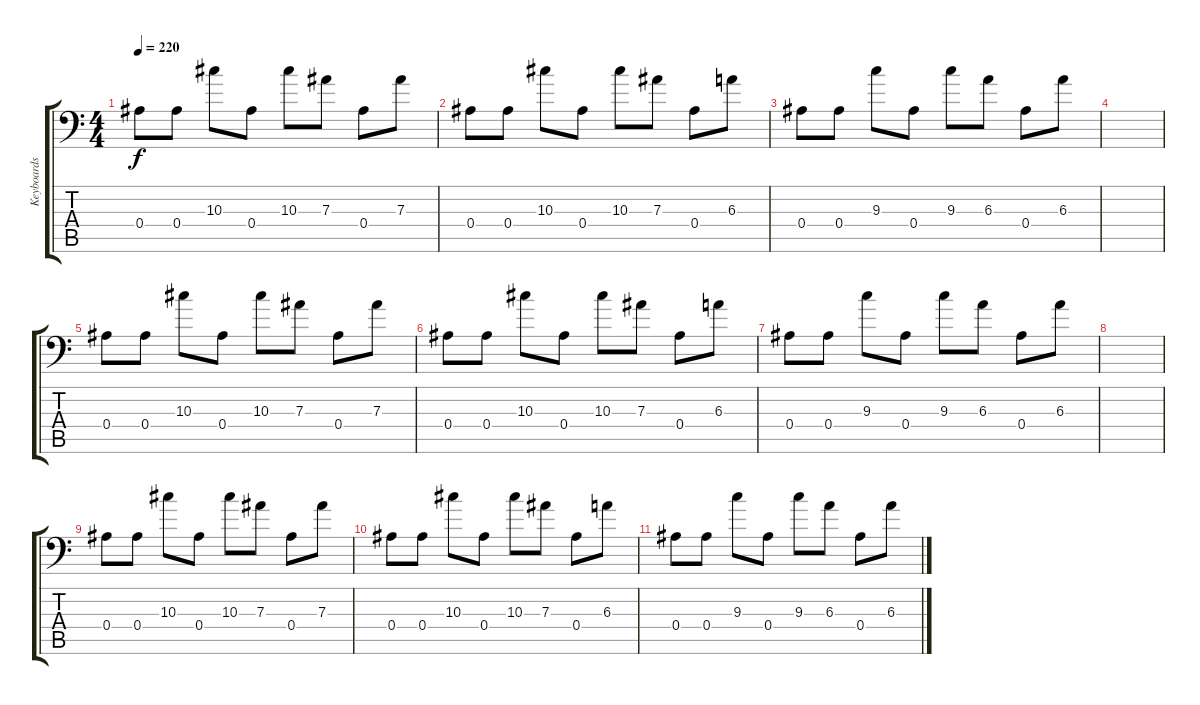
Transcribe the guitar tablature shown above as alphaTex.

\track ("Keyboards" "Keyboards") {instrument synthbass1}
\staff {score tabs}
\tuning (C4 G3 Eb3 Bb2 F2 Bb1) {hide}
\ts (4 4)
\tempo 220
\clef f4
\ks c
0.4.8{dy f} 0.4.8 10.3.8 0.4.8 10.3.8 7.3.8 0.4.8 7.3.8 |
0.4.8 0.4.8 10.3.8 0.4.8 10.3.8 7.3.8 0.4.8 6.3.8 |
0.4.8 0.4.8 9.3.8 0.4.8 9.3.8 6.3.8 0.4.8 6.3.8 |
|
0.4.8 0.4.8 10.3.8 0.4.8 10.3.8 7.3.8 0.4.8 7.3.8 |
0.4.8 0.4.8 10.3.8 0.4.8 10.3.8 7.3.8 0.4.8 6.3.8 |
0.4.8 0.4.8 9.3.8 0.4.8 9.3.8 6.3.8 0.4.8 6.3.8 |
|
0.4.8 0.4.8 10.3.8 0.4.8 10.3.8 7.3.8 0.4.8 7.3.8 |
0.4.8 0.4.8 10.3.8 0.4.8 10.3.8 7.3.8 0.4.8 6.3.8 |
0.4.8 0.4.8 9.3.8 0.4.8 9.3.8 6.3.8 0.4.8 6.3.8
